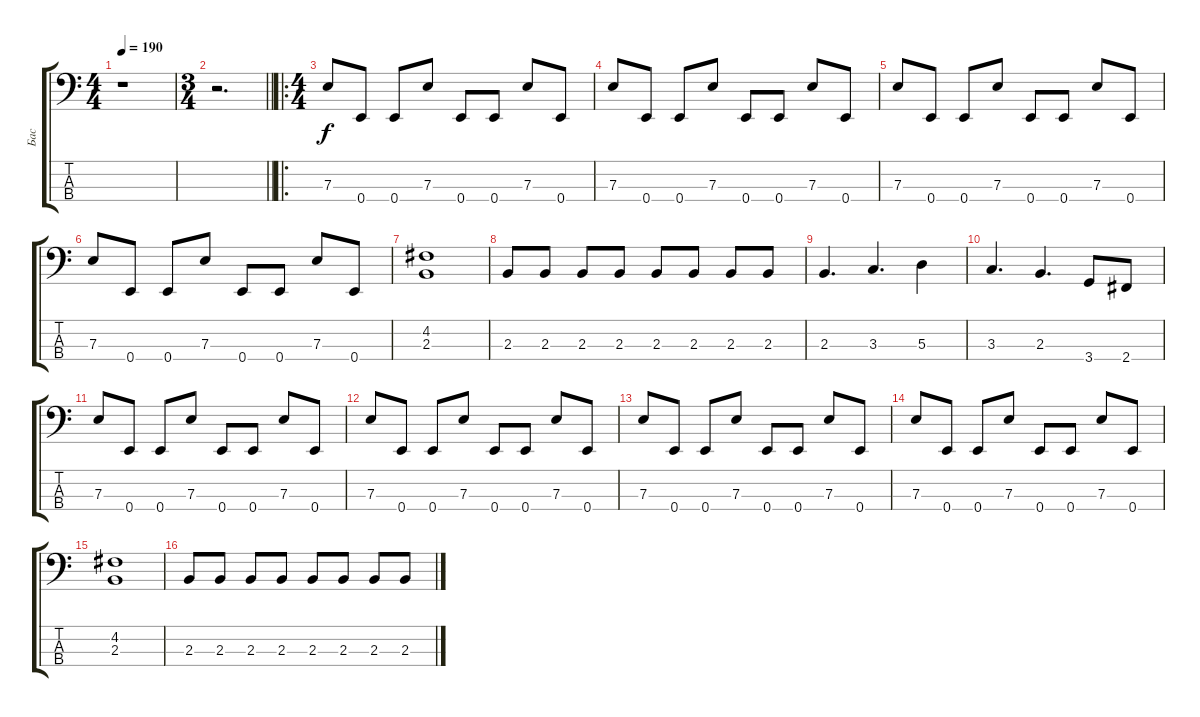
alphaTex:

\track ("Бас" "Бас") {instrument electricbassfinger}
\staff {score tabs}
\tuning (G2 D2 A1 E1) {hide}
\ts (4 4)
\tempo 190
\clef f4
\ks c
r.1{dy f} |
\ts (3 4)
\barLineRight lightlight
r.2{d} |
\ro
\ts (4 4)
7.3.8 0.4.8 0.4.8 7.3.8 0.4.8 0.4.8 7.3.8 0.4.8 |
7.3.8 0.4.8 0.4.8 7.3.8 0.4.8 0.4.8 7.3.8 0.4.8 |
7.3.8 0.4.8 0.4.8 7.3.8 0.4.8 0.4.8 7.3.8 0.4.8 |
7.3.8 0.4.8 0.4.8 7.3.8 0.4.8 0.4.8 7.3.8 0.4.8 |
(4.2 2.3).1 |
2.3.8 2.3.8 2.3.8 2.3.8 2.3.8 2.3.8 2.3.8 2.3.8 |
2.3.4{d} 3.3.4{d} 5.3.4 |
3.3.4{d} 2.3.4{d} 3.4.8 2.4.8 |
7.3.8 0.4.8 0.4.8 7.3.8 0.4.8 0.4.8 7.3.8 0.4.8 |
7.3.8 0.4.8 0.4.8 7.3.8 0.4.8 0.4.8 7.3.8 0.4.8 |
7.3.8 0.4.8 0.4.8 7.3.8 0.4.8 0.4.8 7.3.8 0.4.8 |
7.3.8 0.4.8 0.4.8 7.3.8 0.4.8 0.4.8 7.3.8 0.4.8 |
(4.2 2.3).1 |
2.3.8 2.3.8 2.3.8 2.3.8 2.3.8 2.3.8 2.3.8 2.3.8
